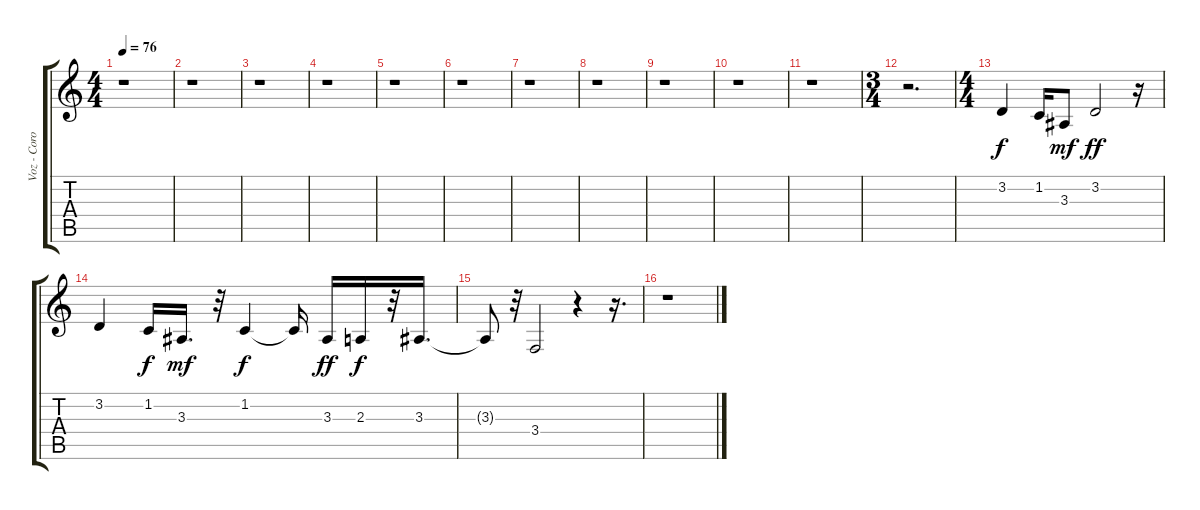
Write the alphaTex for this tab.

\track ("Voz - Coros" "Voz - Coro") {instrument choiraahs}
\staff {score tabs}
\tuning (E4 B3 G3 D3 A2 E2) {hide}
\ts (4 4)
\tempo 76
\clef g2
\ks c
r.1{dy f} |
r.1 |
r.1 |
r.1 |
r.1 |
r.1 |
r.1 |
r.1 |
r.1 |
r.1 |
r.1 |
\ts (3 4)
r.2{d} |
\ts (4 4)
3.2.4 1.2.16 3.3.8{dy mf} 3.2.2{dy ff} r.16 |
3.2.4 1.2.16{dy f} 3.3.16{d dy mf} r.32 1.2.4{dy f} 1.2{t}.16 3.3.16{dy ff} 2.3.16{dy f} r.32 3.3.16{d} |
3.3{t}.8 r.32 3.4.2 r.4 r.16{d} |
r.1
